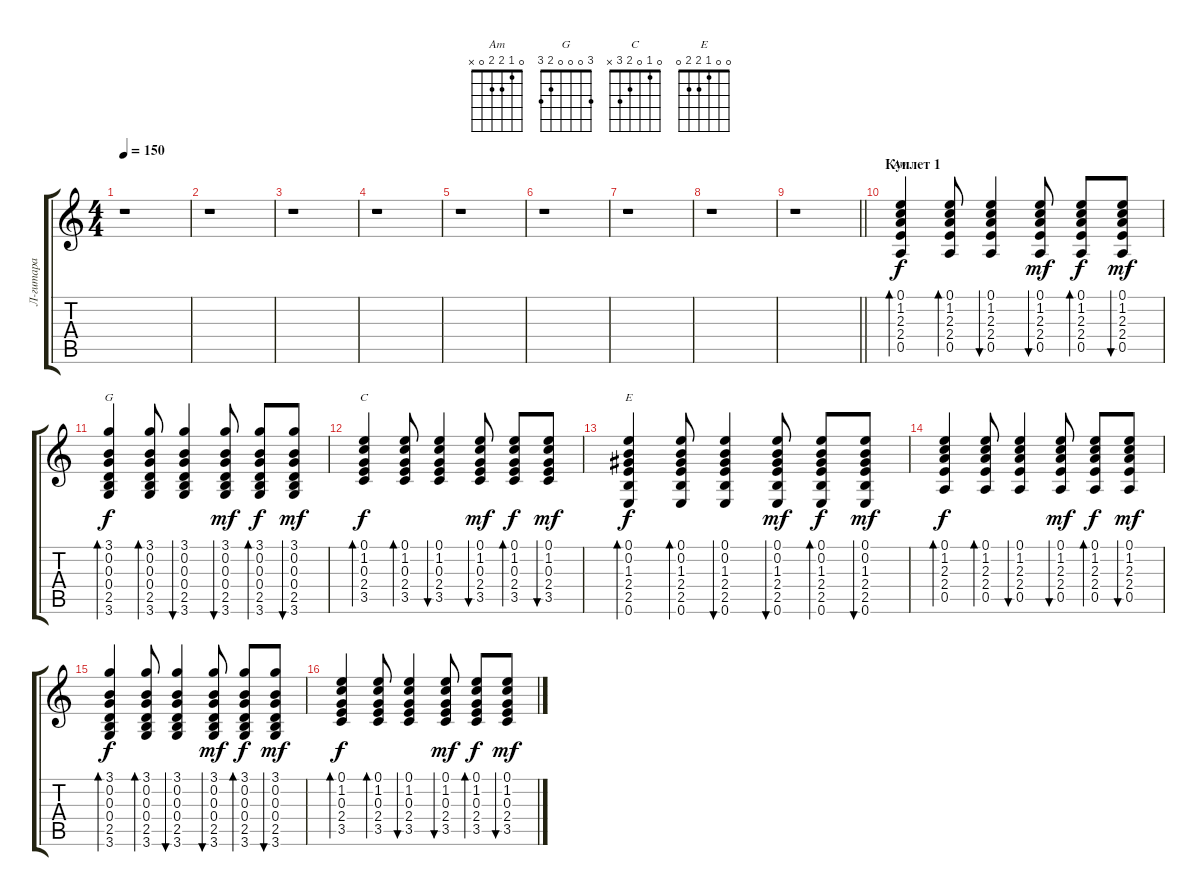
\track ("Л-гитара" "Л-гитара") {instrument acousticguitarsteel}
\staff {score tabs}
\tuning (E4 B3 G3 D3 A2 E2) {hide}
\chord ("Am" 0 1 2 2 0 x)
\chord ("G" 3 0 0 0 2 3)
\chord ("C" 0 1 0 2 3 x)
\chord ("E" 0 0 1 2 2 0)
\ts (4 4)
\tempo 150
\clef g2
\ks c
r.1{dy f} |
r.1 |
r.1 |
r.1 |
r.1 |
r.1 |
r.1 |
r.1 |
\barLineRight lightlight
r.1 |
\section ("" "Куплет 1")
(0.1 1.2 2.3 2.4 0.5).4{bd 60 ch "Am"} (0.1 1.2 2.3 2.4 0.5).8{bd 60} (0.1 1.2 2.3 2.4 0.5).4{bu 60} (0.1 1.2 2.3 2.4 0.5).8{bu 60 dy mf} (0.1 1.2 2.3 2.4 0.5).8{bd 60 dy f} (0.1 1.2 2.3 2.4 0.5).8{bu 60 dy mf} |
(3.1 0.2 0.3 0.4 2.5 3.6).4{bd 60 ch "G" dy f} (3.1 0.2 0.3 0.4 2.5 3.6).8{bd 60} (3.1 0.2 0.3 0.4 2.5 3.6).4{bu 60} (3.1 0.2 0.3 0.4 2.5 3.6).8{bu 60 dy mf} (3.1 0.2 0.3 0.4 2.5 3.6).8{bd 60 dy f} (3.1 0.2 0.3 0.4 2.5 3.6).8{bu 60 dy mf} |
(0.1 1.2 0.3 2.4 3.5).4{bd 60 ch "C" dy f} (0.1 1.2 0.3 2.4 3.5).8{bd 60} (0.1 1.2 0.3 2.4 3.5).4{bu 60} (0.1 1.2 0.3 2.4 3.5).8{bu 60 dy mf} (0.1 1.2 0.3 2.4 3.5).8{bd 60 dy f} (0.1 1.2 0.3 2.4 3.5).8{bu 60 dy mf} |
(0.1 0.2 1.3 2.4 2.5 0.6).4{bd 60 ch "E" dy f} (0.1 0.2 1.3 2.4 2.5 0.6).8{bd 60} (0.1 0.2 1.3 2.4 2.5 0.6).4{bu 60} (0.1 0.2 1.3 2.4 2.5 0.6).8{bu 60 dy mf} (0.1 0.2 1.3 2.4 2.5 0.6).8{bd 60 dy f} (0.1 0.2 1.3 2.4 2.5 0.6).8{bu 60 dy mf} |
(0.1 1.2 2.3 2.4 0.5).4{bd 60 dy f} (0.1 1.2 2.3 2.4 0.5).8{bd 60} (0.1 1.2 2.3 2.4 0.5).4{bu 60} (0.1 1.2 2.3 2.4 0.5).8{bu 60 dy mf} (0.1 1.2 2.3 2.4 0.5).8{bd 60 dy f} (0.1 1.2 2.3 2.4 0.5).8{bu 60 dy mf} |
(3.1 0.2 0.3 0.4 2.5 3.6).4{bd 60 dy f} (3.1 0.2 0.3 0.4 2.5 3.6).8{bd 60} (3.1 0.2 0.3 0.4 2.5 3.6).4{bu 60} (3.1 0.2 0.3 0.4 2.5 3.6).8{bu 60 dy mf} (3.1 0.2 0.3 0.4 2.5 3.6).8{bd 60 dy f} (3.1 0.2 0.3 0.4 2.5 3.6).8{bu 60 dy mf} |
(0.1 1.2 0.3 2.4 3.5).4{bd 60 dy f} (0.1 1.2 0.3 2.4 3.5).8{bd 60} (0.1 1.2 0.3 2.4 3.5).4{bu 60} (0.1 1.2 0.3 2.4 3.5).8{bu 60 dy mf} (0.1 1.2 0.3 2.4 3.5).8{bd 60 dy f} (0.1 1.2 0.3 2.4 3.5).8{bu 60 dy mf}
